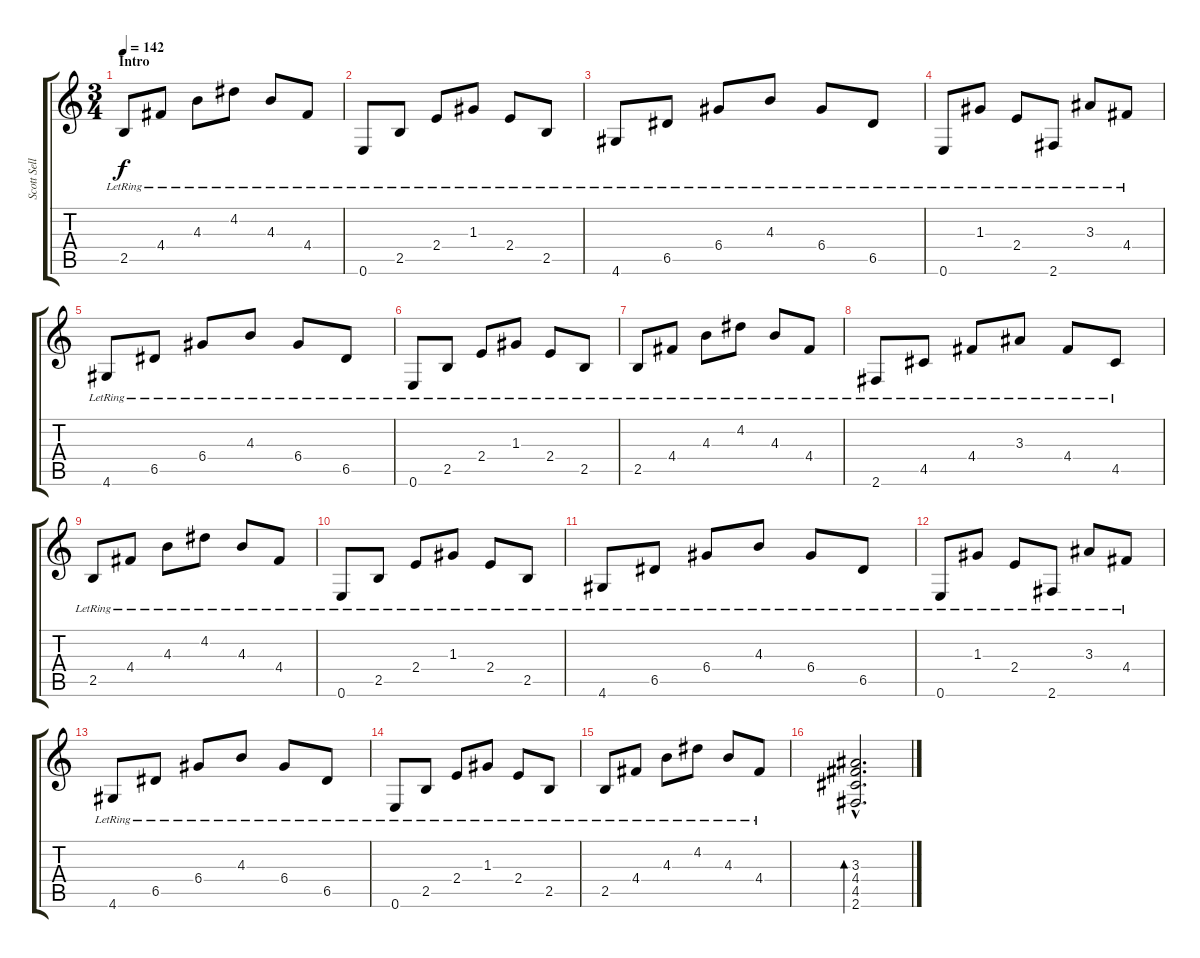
\track ("Scott Sellers" "Scott Sell") {instrument electricguitarclean}
\staff {score tabs}
\tuning (E4 B3 G3 D3 A2 E2) {hide}
\ts (3 4)
\section ("" "Intro")
\tempo 142
\clef g2
\ks c
2.5{lr}.8{dy f instrument electricguitarclean} 4.4{lr}.8 4.3{lr}.8 4.2{lr}.8 4.3{lr}.8 4.4{lr}.8 |
0.6{lr}.8 2.5{lr}.8 2.4{lr}.8 1.3{lr}.8 2.4{lr}.8 2.5{lr}.8 |
4.6{lr}.8 6.5{lr}.8 6.4{lr}.8 4.3{lr}.8 6.4{lr}.8 6.5{lr}.8 |
0.6{lr}.8 1.3{lr}.8 2.4{lr}.8 2.6{lr}.8 3.3{lr}.8 4.4{lr}.8 |
4.6{lr}.8 6.5{lr}.8 6.4{lr}.8 4.3{lr}.8 6.4{lr}.8 6.5{lr}.8 |
0.6{lr}.8 2.5{lr}.8 2.4{lr}.8 1.3{lr}.8 2.4{lr}.8 2.5{lr}.8 |
2.5{lr}.8 4.4{lr}.8 4.3{lr}.8 4.2{lr}.8 4.3{lr}.8 4.4{lr}.8 |
2.6{lr}.8 4.5{lr}.8 4.4{lr}.8 3.3{lr}.8 4.4{lr}.8 4.5{lr}.8 |
2.5{lr}.8 4.4{lr}.8 4.3{lr}.8 4.2{lr}.8 4.3{lr}.8 4.4{lr}.8 |
0.6{lr}.8 2.5{lr}.8 2.4{lr}.8 1.3{lr}.8 2.4{lr}.8 2.5{lr}.8 |
4.6{lr}.8 6.5{lr}.8 6.4{lr}.8 4.3{lr}.8 6.4{lr}.8 6.5{lr}.8 |
0.6{lr}.8 1.3{lr}.8 2.4{lr}.8 2.6{lr}.8 3.3{lr}.8 4.4{lr}.8 |
4.6{lr}.8 6.5{lr}.8 6.4{lr}.8 4.3{lr}.8 6.4{lr}.8 6.5{lr}.8 |
0.6{lr}.8 2.5{lr}.8 2.4{lr}.8 1.3{lr}.8 2.4{lr}.8 2.5{lr}.8 |
2.5{lr}.8 4.4{lr}.8 4.3{lr}.8 4.2{lr}.8 4.3{lr}.8 4.4{lr}.8 |
(3.3{hac} 4.4{hac} 4.5{hac} 2.6{hac}).2{d bd 240}
